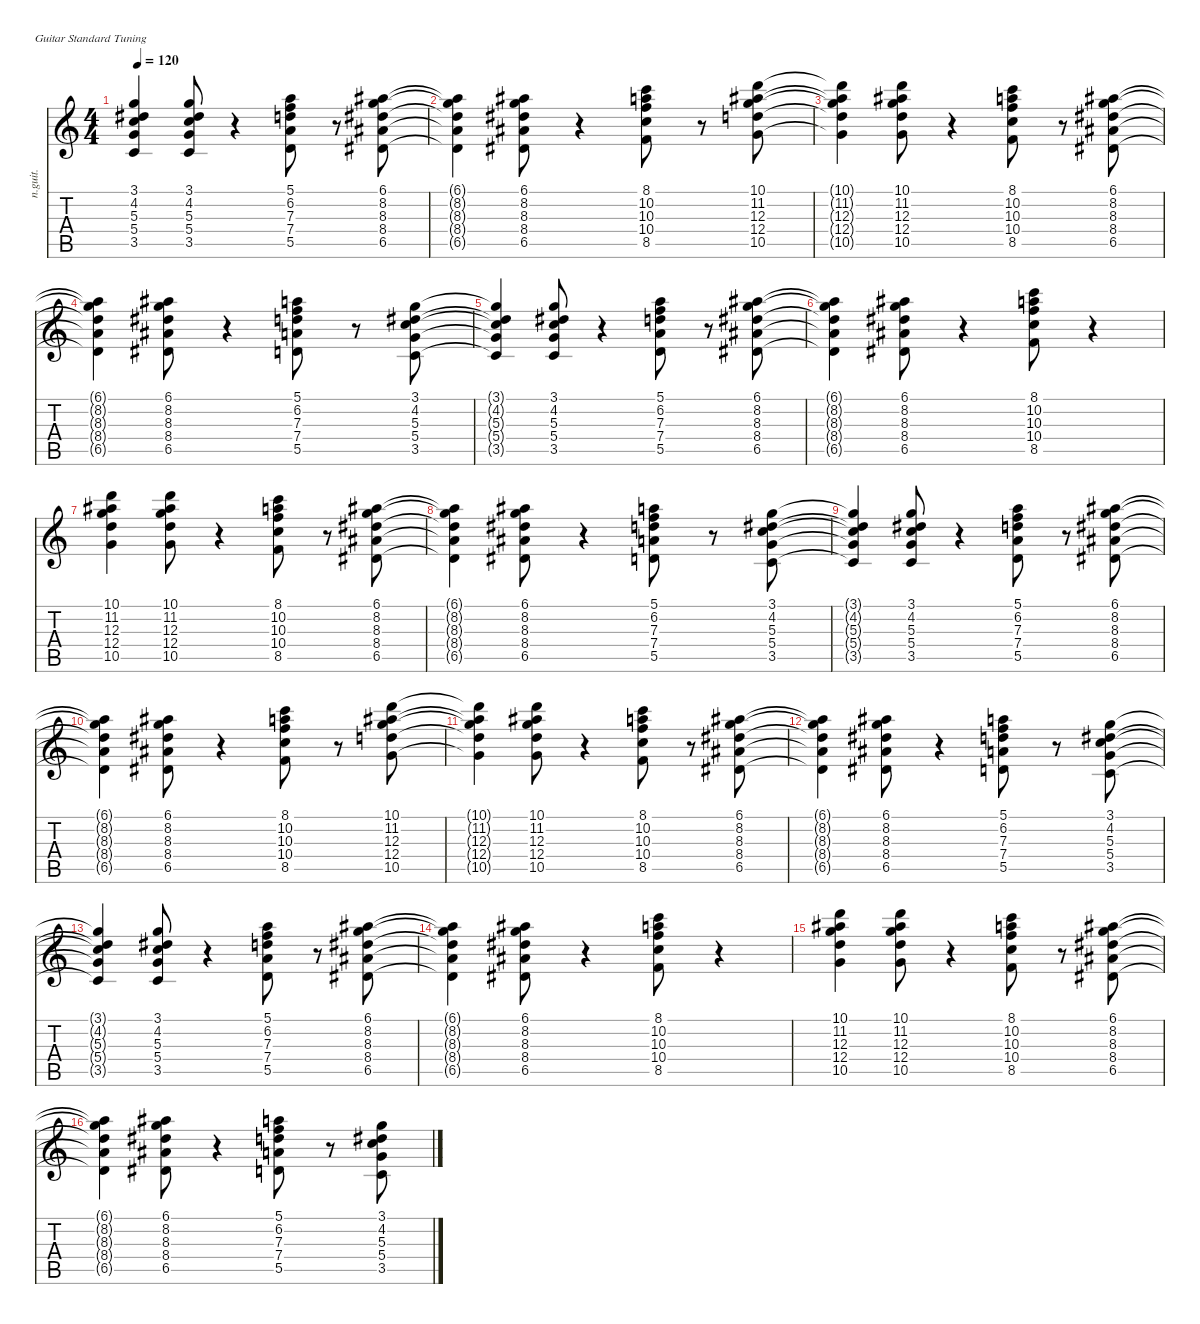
\defaultSystemsLayout 4
\hideDynamics
\bracketExtendMode nobrackets
\otherSystemsTrackNameOrientation horizontal
\track ("Acoustic guitar" "n.guit.") {instrument acousticguitarnylon}
\staff {score tabs}
\tuning (E4 B3 G3 D3 A2 E2)
\ts (4 4)
\tempo 120
\clef g2
\ks c
(3.1{t} 4.2{t acc #} 5.3{t} 5.4{t} 3.5{t}).4{dy f beam Up} (3.1 4.2{acc #} 5.3 5.4 3.5).8{beam Up} r.4{beam Up} (5.1 6.2 7.3 7.4 5.5).8{beam Down} r.8{beam Down} (6.1{acc #} 8.2 8.3{acc #} 8.4{acc #} 6.5{acc #}).8{beam Down} |
(6.1{t acc #} 8.2{t} 8.3{t acc #} 8.4{t acc #} 6.5{t acc #}).4{beam Down} (6.1{acc #} 8.2 8.3{acc #} 8.4{acc #} 6.5{acc #}).8{beam Down} r.4{beam Down} (8.1 10.2 10.3 10.4 8.5).8{beam Down} r.8{beam Down} (10.1 11.2{acc #} 12.3 12.4 10.5).8{beam Down} |
(10.1{t} 11.2{t acc #} 12.3{t} 12.4{t} 10.5{t}).4{beam Down} (10.1 11.2{acc #} 12.3 12.4 10.5).8{beam Down} r.4{beam Down} (8.1 10.2 10.3 10.4 8.5).8{beam Down} r.8{beam Down} (6.1{acc #} 8.2 8.3{acc #} 8.4{acc #} 6.5{acc #}).8{beam Down} |
(6.1{t acc #} 8.2{t} 8.3{t acc #} 8.4{t acc #} 6.5{t acc #}).4{beam Down} (6.1{acc #} 8.2 8.3{acc #} 8.4{acc #} 6.5{acc #}).8{beam Down} r.4{beam Down} (5.1 6.2 7.3 7.4 5.5).8{beam Down} r.8{beam Down} (3.1 4.2{acc #} 5.3 5.4 3.5).8{beam Up} |
(3.1{t} 4.2{t acc #} 5.3{t} 5.4{t} 3.5{t}).4{beam Up} (3.1 4.2{acc #} 5.3 5.4 3.5).8{beam Up} r.4{beam Up} (5.1 6.2 7.3 7.4 5.5).8{beam Down} r.8{beam Down} (6.1{acc #} 8.2 8.3{acc #} 8.4{acc #} 6.5{acc #}).8{beam Down} |
(6.1{t acc #} 8.2{t} 8.3{t acc #} 8.4{t acc #} 6.5{t acc #}).4{beam Down} (6.1{acc #} 8.2 8.3{acc #} 8.4{acc #} 6.5{acc #}).8{beam Down} r.4{beam Down} (8.1 10.2 10.3 10.4 8.5).8{beam Down} r.4{beam Down} |
(10.1 11.2{acc #} 12.3 12.4 10.5).4{beam Down} (10.1 11.2{acc #} 12.3 12.4 10.5).8{beam Down} r.4{beam Down} (8.1 10.2 10.3 10.4 8.5).8{beam Down} r.8{beam Down} (6.1{acc #} 8.2 8.3{acc #} 8.4{acc #} 6.5{acc #}).8{beam Down} |
(6.1{t acc #} 8.2{t} 8.3{t acc #} 8.4{t acc #} 6.5{t acc #}).4{beam Down} (6.1{acc #} 8.2 8.3{acc #} 8.4{acc #} 6.5{acc #}).8{beam Down} r.4{beam Down} (5.1 6.2 7.3 7.4 5.5).8{beam Down} r.8{beam Down} (3.1 4.2{acc #} 5.3 5.4 3.5).8{beam Up} |
(3.1{t} 4.2{t acc #} 5.3{t} 5.4{t} 3.5{t}).4{beam Up} (3.1 4.2{acc #} 5.3 5.4 3.5).8{beam Up} r.4{beam Up} (5.1 6.2 7.3 7.4 5.5).8{beam Down} r.8{beam Down} (6.1{acc #} 8.2 8.3{acc #} 8.4{acc #} 6.5{acc #}).8{beam Down} |
(6.1{t acc #} 8.2{t} 8.3{t acc #} 8.4{t acc #} 6.5{t acc #}).4{beam Down} (6.1{acc #} 8.2 8.3{acc #} 8.4{acc #} 6.5{acc #}).8{beam Down} r.4{beam Down} (8.1 10.2 10.3 10.4 8.5).8{beam Down} r.8{beam Down} (10.1 11.2{acc #} 12.3 12.4 10.5).8{beam Down} |
(10.1{t} 11.2{t acc #} 12.3{t} 12.4{t} 10.5{t}).4{beam Down} (10.1 11.2{acc #} 12.3 12.4 10.5).8{beam Down} r.4{beam Down} (8.1 10.2 10.3 10.4 8.5).8{beam Down} r.8{beam Down} (6.1{acc #} 8.2 8.3{acc #} 8.4{acc #} 6.5{acc #}).8{beam Down} |
(6.1{t acc #} 8.2{t} 8.3{t acc #} 8.4{t acc #} 6.5{t acc #}).4{beam Down} (6.1{acc #} 8.2 8.3{acc #} 8.4{acc #} 6.5{acc #}).8{beam Down} r.4{beam Down} (5.1 6.2 7.3 7.4 5.5).8{beam Down} r.8{beam Down} (3.1 4.2{acc #} 5.3 5.4 3.5).8{beam Up} |
(3.1{t} 4.2{t acc #} 5.3{t} 5.4{t} 3.5{t}).4{beam Up} (3.1 4.2{acc #} 5.3 5.4 3.5).8{beam Up} r.4{beam Up} (5.1 6.2 7.3 7.4 5.5).8{beam Down} r.8{beam Down} (6.1{acc #} 8.2 8.3{acc #} 8.4{acc #} 6.5{acc #}).8{beam Down} |
(6.1{t acc #} 8.2{t} 8.3{t acc #} 8.4{t acc #} 6.5{t acc #}).4{beam Down} (6.1{acc #} 8.2 8.3{acc #} 8.4{acc #} 6.5{acc #}).8{beam Down} r.4{beam Down} (8.1 10.2 10.3 10.4 8.5).8{beam Down} r.4{beam Down} |
(10.1 11.2{acc #} 12.3 12.4 10.5).4{beam Down} (10.1 11.2{acc #} 12.3 12.4 10.5).8{beam Down} r.4{beam Down} (8.1 10.2 10.3 10.4 8.5).8{beam Down} r.8{beam Down} (6.1{acc #} 8.2 8.3{acc #} 8.4{acc #} 6.5{acc #}).8{beam Down} |
(6.1{t acc #} 8.2{t} 8.3{t acc #} 8.4{t acc #} 6.5{t acc #}).4{beam Down} (6.1{acc #} 8.2 8.3{acc #} 8.4{acc #} 6.5{acc #}).8{beam Down} r.4{beam Down} (5.1 6.2 7.3 7.4 5.5).8{beam Down} r.8{beam Down} (3.1 4.2{acc #} 5.3 5.4 3.5).8{beam Up}
